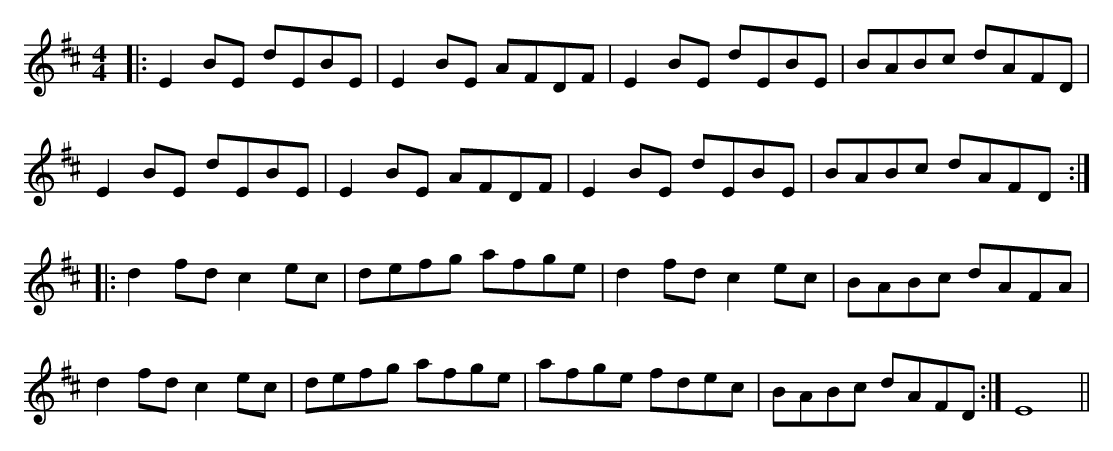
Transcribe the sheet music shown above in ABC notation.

X:1
M:4/4
K:Edor
|:E2BE dEBE|E2BE AFDF|E2BE dEBE|BABc dAFD|
E2BE dEBE|E2BE AFDF|E2BE dEBE|BABc dAFD:|
|:d2fd c2ec|defg afge|d2fd c2ec|BABc dAFA|
d2fd c2ec|defg afge|afge fdec|BABc dAFD:|E8||
